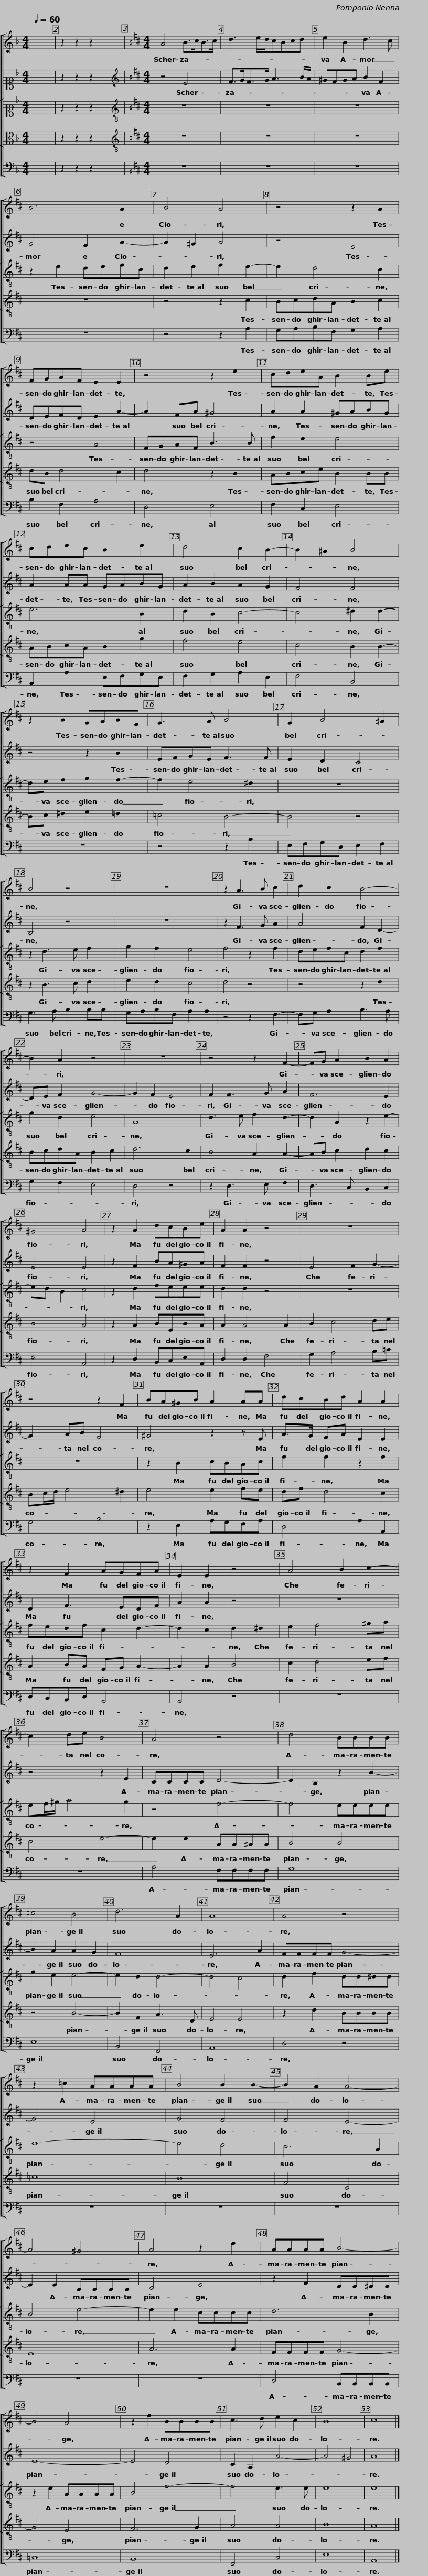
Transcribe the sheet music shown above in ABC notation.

X:1
%%score [ 1 2 [ 3 4 ] 5 ]
L:1/8
Q:1/4=60
M:4/4
I:linebreak $
K:F
V:1 treble
V:2 alto1
V:3 alto2
V:4 alto
V:5 bass
V:1
 x8 | z2 z2 z2 x2 |[K:D][M:4/4] A4 B>cB>c | d3 e/d/cBcd | e2 B2 d3 c | %5
 B6 A2 | B4 A4 |$ z4 z2 A2 | FGAF E2 E2 | z4 z2 e2 | %10
 cdeA B2 Be |$ cdec B2 e2 | d4 c2 B2- | B2 ^A2 B4 | z2 B2 GABF | %15
 G3 A B4 |$ G2 B4 ^A2 | B4 z4 | z8 | z2 A3 B c2 | %20
 d2 c2 B4- |$ B2 A2 z4 | z8 | z4 z2 F2- | FG A2 B2 A2 | %25
 ^G4 A4 | z2 A2 dcBe |$ A2 A2 z4 | z8 | z4 z2 F2 | %30
 BA^GB A2 AA | dcBd A2 A2 |$ z2 F2 AGFA | E2 E2 z4 | A4 B2 c2- | %35
 c2 de B4 | A4 z4 |$ d4 BBBB | =c4 B4 | d6 A2 | %40
 A8 | A4 z4 |$ z2 =c2 AAAA | B4 B2 B2- | B2 A2 A4- | %45
 A4 ^G4 | A4 z2 e2 |$ AAAA B4- | B4 A4 | z2 f2 BBBB | %50
 c3 d e2 c2 | B8 | c8 |] %53
V:2
 x8 | z2 z2 z2 x2 |[K:D][M:4/4][K:treble] z4 E4 | F>GF>G A3 B/A/ | ^GFGA B2 F2 | %5
 G4 F2 A2- | A2 ^G2 A4 |$ z4 E4 | DEFD E2 A2- | A2 FA ^G4 | %10
 A2 A2 ^GABG |$ A2 AA GABG | A2 B2 A2 G2 | F4 F4 | z4 z2 B2 | %15
 EFGE F3 F |$ E2 D2 C4 | B,4 z4 | z8 | z2 F3 G A2 | %20
 A4 F2 D2- |$ DE F2 G4- | G2 F2 E4 | F2 F3 G A2 | F6 E2 | %25
 E4 E4 | z2 F2 BA^GA |$ F2 F2 z4 | E4 F2 G2- | G2 AB F4 | %30
 ^G4 z2 z E | A>G FA E2 E2 |$ D2 F3 EDF | A2 A2 z4 | z8 | %35
 z4 z2 E2 | CCCC D4- |$ D2 B,2 z2 B2- | B2 A2 A2 G2 | F8 | %40
 E6 A2 | FFFF G4- |$ G4 E4 | G4 F4 | F4 E4- | %45
 E2 E2 B,B,B,B, | C4 E4 |$ z2 F2 DD^DD | E8- | E4 D4 | %50
 C2 A,2 A4- | A4 ^G4 | A8 |] %53
V:3
 x8 | z2 z2 z2 x2 |[K:D][M:4/4][K:treble-8] z8 | z8 | z8 | %5
 z2 e2 defc | d2 e2 f2 e2- |$ e2 d4 c2 | z4 A4 | FGAF B3 B | %10
 f2 e2 e4 |$ e6 B2 | d2 B2 c4- | c4 ^d2 d2- | de f2 g2 f2- | %15
 f2 e4 ^d2 |$ z8 | z2 d3 e f2 | g2 f2 e4 | f4 z2 f2 | %20
 defc d2 f2 |$ g2 d2 e4 | A8 | d3 e f2 d2- | d2 A2 z2 e2- | %25
 ed B2 c4 | z2 d2 feee |$ d2 d2 z4 | z8 | z8 | %30
 z2 B2 cBAc | f2 f2 z2 f2 |$ fedf c2 d2- | d2 c2 d2 ^d2 | e2 f4 ^ga | %35
 ef/^g/ a4 g2 | z4 f4- |$ f4 eeee | g2 e2 e4- | e2 d2 d4- | %40
 d4 c4 | d2 f2 dd^dd |$ e8- | e4 d4 | c6 A2 | %45
 B4 e4- | e2 e2 cccc |$ d6 B2 | z2 e2 AAAA | B4 f4- | %50
 f4 e3 e | e8 | e8 |] %53
V:4
 x8 | z2 z2 z2 x2 |[K:D][M:4/4][K:treble-8] z8 | z8 | z8 | %5
 z8 | z4 z2 c2 |$ BcdA B2 c2 | dB d4 c2 | d4 z2 B2 | %10
 ABce B2 BB |$ ABcA B2 g2 | f4 e4 | c4 B2 B2- | Bc ^d2 e2 =d2 | %15
 =c4 B4- |$ B4 z4 | z2 B3 c d2 | e2 d2 c4 | d4 z4 | %20
 z4 z2 d2 |$ BcdA B2 c2 | d6 c2 | B4 A2 A2- | AB c2 d2 c2 | %25
 B4 A4 | z2 A2 BEBA |$ A2 A4 A2 | B2 c4 de | Bc/d/ e4 ^d2 | %30
 e4 e2 fe | df d4 c2 |$ A2 BA FG A2- | A2 A2 B4 | c2 d4 ef | %35
 c4 e4- | e2 e2 AA^AA |$ B4 B4 | z4 B4- | B2 F2 A3 D | %40
 E4 E4 | z2 d2 BBBB |$ =c8 | B8 | F4 C4 | %45
 E8 | A6 A2 |$ FFFF G4- | G4 E4 | F6 G2 | %50
 A4 A4 | B8 | A8 |] %53
V:5
 x8 | z2 z2 z2 x2 |[K:D][M:4/4] z8 | z8 | z8 | %5
 z8 | z4 z2 A,2 |$ G,A,B,F, G,2 A,2 | B,2 F,2 A,4 | D,4 E,4 | %10
 F,2 C,2 E,4 |$ A,,2 A,2 E,F,G,E, | F,2 G,2 A,2 E,2 | F,4 B,,4 | z8 | %15
 z4 z2 B,2 |$ E,F,G,D, E,2 F,2 | G,3 A, B,2 B,B, | G,A,B,F, A,2 A,2 | z4 z2 F,2- | %20
 F,G, A,2 B,3 A, |$ G,2 F,2 E,4 | D,4 z4 | z2 D,3 E, F,2 | D,3 C, B,,2 C,2 | %25
 E,4 A,,4 | z2 D,2 B,,C,E,A,, |$ D,2 D,2 F,4 | G,2 A,4 B,=C | G,4 B,4 | %30
 z2 E,2 A,G,F,A, | D,4 A,2 A,,2 |$ D,C,B,,D, A,,4 | A,,4 z4 | z8 | %35
 z8 | A,4 F,F,F,F, |$ G,8 | E,8 | B,,4 F,,4 | %40
 A,,8 | D,4 z4 |$ z8 | z8 | z8 | %45
 z8 | z8 |$ D,4 B,,B,,B,,B,, | =C,8 | B,,8 | %50
 F,,4 C,4 | E,8 | A,,8 |] %53
